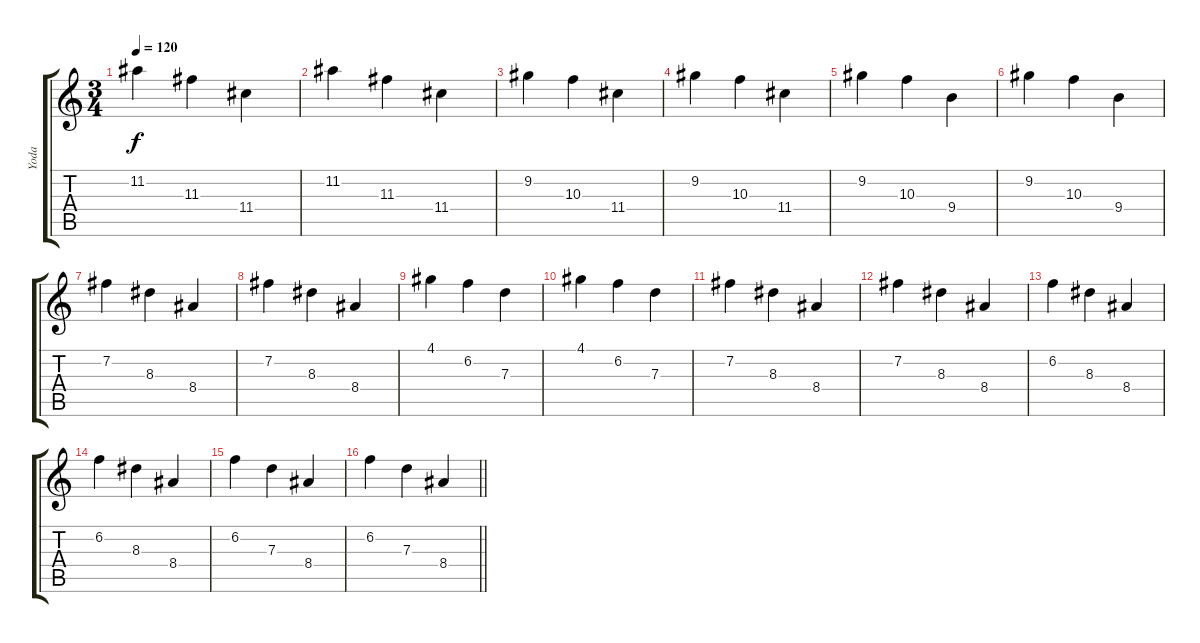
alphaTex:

\track ("Yoda" "Yoda") {instrument acousticguitarnylon}
\staff {score tabs}
\tuning (E4 B3 G3 D3 A2 E2) {hide}
\ts (3 4)
\tempo 120
\clef g2
\ks c
11.2.4{dy f} 11.3.4 11.4.4 |
11.2.4 11.3.4 11.4.4 |
9.2.4 10.3.4 11.4.4 |
9.2.4 10.3.4 11.4.4 |
9.2.4 10.3.4 9.4.4 |
9.2.4 10.3.4 9.4.4 |
7.2.4 8.3.4 8.4.4 |
7.2.4 8.3.4 8.4.4 |
4.1.4 6.2.4 7.3.4 |
4.1.4 6.2.4 7.3.4 |
7.2.4 8.3.4 8.4.4 |
7.2.4 8.3.4 8.4.4 |
6.2.4 8.3.4 8.4.4 |
6.2.4 8.3.4 8.4.4 |
6.2.4 7.3.4 8.4.4 |
\barLineRight lightlight
6.2.4 7.3.4 8.4.4
